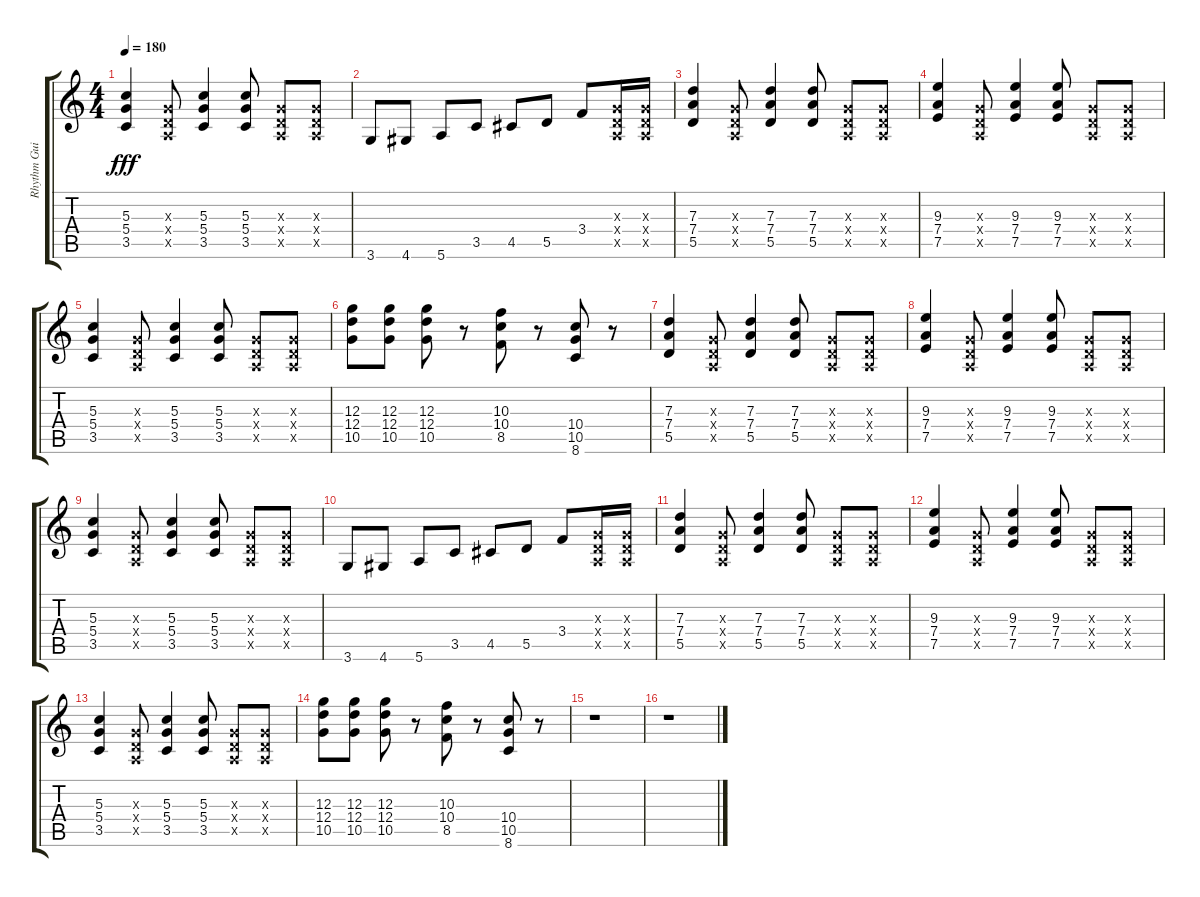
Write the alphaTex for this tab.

\track ("Rhythm Guitar" "Rhythm Gui") {instrument distortionguitar}
\staff {score tabs}
\tuning (E4 B3 G3 D3 A2 E2) {hide}
\ts (4 4)
\tempo 180
\clef g2
\ks c
(5.3 5.4 3.5).4{dy fff} (0.3{x} 0.4{x} 0.5{x}).8 (5.3 5.4 3.5).4 (5.3 5.4 3.5).8 (0.3{x} 0.4{x} 0.5{x}).8 (0.3{x} 0.4{x} 0.5{x}).8 |
3.6.8 4.6.8 5.6.8 3.5.8 4.5.8 5.5.8 3.4.8 (0.3{x} 0.4{x} 0.5{x}).16 (0.3{x} 0.4{x} 0.5{x}).16 |
(7.3 7.4 5.5).4{volume 16 instrument distortionguitar} (0.3{x} 0.4{x} 0.5{x}).8 (7.3 7.4 5.5).4 (7.3 7.4 5.5).8 (0.3{x} 0.4{x} 0.5{x}).8 (0.3{x} 0.4{x} 0.5{x}).8 |
(9.3 7.4 7.5).4 (0.3{x} 0.4{x} 0.5{x}).8 (9.3 7.4 7.5).4 (9.3 7.4 7.5).8 (0.3{x} 0.4{x} 0.5{x}).8 (0.3{x} 0.4{x} 0.5{x}).8 |
(5.3 5.4 3.5).4 (0.3{x} 0.4{x} 0.5{x}).8 (5.3 5.4 3.5).4 (5.3 5.4 3.5).8 (0.3{x} 0.4{x} 0.5{x}).8 (0.3{x} 0.4{x} 0.5{x}).8 |
(12.3 12.4 10.5).8 (12.3 12.4 10.5).8 (12.3 12.4 10.5).8 r.8 (10.3 10.4 8.5).8 r.8 (10.4 10.5 8.6).8 r.8 |
(7.3 7.4 5.5).4{volume 16 instrument distortionguitar} (0.3{x} 0.4{x} 0.5{x}).8 (7.3 7.4 5.5).4 (7.3 7.4 5.5).8 (0.3{x} 0.4{x} 0.5{x}).8 (0.3{x} 0.4{x} 0.5{x}).8 |
(9.3 7.4 7.5).4 (0.3{x} 0.4{x} 0.5{x}).8 (9.3 7.4 7.5).4 (9.3 7.4 7.5).8 (0.3{x} 0.4{x} 0.5{x}).8 (0.3{x} 0.4{x} 0.5{x}).8 |
(5.3 5.4 3.5).4 (0.3{x} 0.4{x} 0.5{x}).8 (5.3 5.4 3.5).4 (5.3 5.4 3.5).8 (0.3{x} 0.4{x} 0.5{x}).8 (0.3{x} 0.4{x} 0.5{x}).8 |
3.6.8 4.6.8 5.6.8 3.5.8 4.5.8 5.5.8 3.4.8 (0.3{x} 0.4{x} 0.5{x}).16 (0.3{x} 0.4{x} 0.5{x}).16 |
(7.3 7.4 5.5).4{volume 16 instrument distortionguitar} (0.3{x} 0.4{x} 0.5{x}).8 (7.3 7.4 5.5).4 (7.3 7.4 5.5).8 (0.3{x} 0.4{x} 0.5{x}).8 (0.3{x} 0.4{x} 0.5{x}).8 |
(9.3 7.4 7.5).4 (0.3{x} 0.4{x} 0.5{x}).8 (9.3 7.4 7.5).4 (9.3 7.4 7.5).8 (0.3{x} 0.4{x} 0.5{x}).8 (0.3{x} 0.4{x} 0.5{x}).8 |
(5.3 5.4 3.5).4 (0.3{x} 0.4{x} 0.5{x}).8 (5.3 5.4 3.5).4 (5.3 5.4 3.5).8 (0.3{x} 0.4{x} 0.5{x}).8 (0.3{x} 0.4{x} 0.5{x}).8 |
(12.3 12.4 10.5).8 (12.3 12.4 10.5).8 (12.3 12.4 10.5).8 r.8 (10.3 10.4 8.5).8 r.8 (10.4 10.5 8.6).8 r.8 |
r.1 |
r.1
